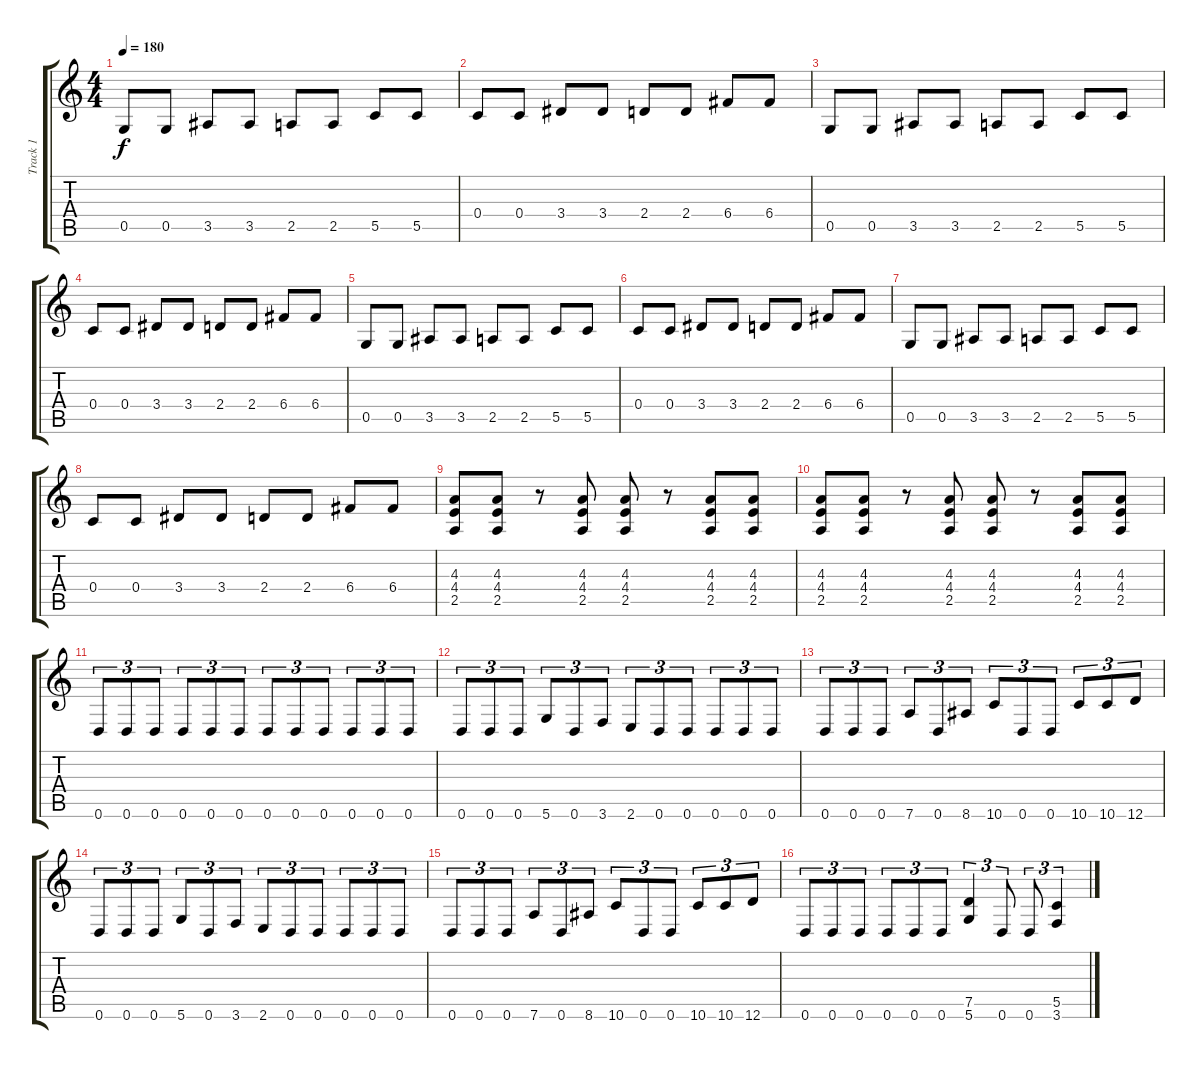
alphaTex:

\track ("Track 1" "Track 1") {instrument distortionguitar}
\staff {score tabs}
\tuning (D4 A3 F3 C3 G2 D2) {hide}
\ts (4 4)
\tempo 180
\clef g2
\ks c
0.5.8{dy f} 0.5.8 3.5.8 3.5.8 2.5.8 2.5.8 5.5.8 5.5.8 |
0.4.8 0.4.8 3.4.8 3.4.8 2.4.8 2.4.8 6.4.8 6.4.8 |
0.5.8 0.5.8 3.5.8 3.5.8 2.5.8 2.5.8 5.5.8 5.5.8 |
0.4.8 0.4.8 3.4.8 3.4.8 2.4.8 2.4.8 6.4.8 6.4.8 |
0.5.8 0.5.8 3.5.8 3.5.8 2.5.8 2.5.8 5.5.8 5.5.8 |
0.4.8 0.4.8 3.4.8 3.4.8 2.4.8 2.4.8 6.4.8 6.4.8 |
0.5.8 0.5.8 3.5.8 3.5.8 2.5.8 2.5.8 5.5.8 5.5.8 |
0.4.8 0.4.8 3.4.8 3.4.8 2.4.8 2.4.8 6.4.8 6.4.8 |
(4.3 4.4 2.5).8 (4.3 4.4 2.5).8 r.8 (4.3 4.4 2.5).8 (4.3 4.4 2.5).8 r.8 (4.3 4.4 2.5).8 (4.3 4.4 2.5).8 |
(4.3 4.4 2.5).8 (4.3 4.4 2.5).8 r.8 (4.3 4.4 2.5).8 (4.3 4.4 2.5).8 r.8 (4.3 4.4 2.5).8 (4.3 4.4 2.5).8 |
0.6.8{tu (3 2)} 0.6.8{tu (3 2)} 0.6.8{tu (3 2)} 0.6.8{tu (3 2)} 0.6.8{tu (3 2)} 0.6.8{tu (3 2)} 0.6.8{tu (3 2)} 0.6.8{tu (3 2)} 0.6.8{tu (3 2)} 0.6.8{tu (3 2)} 0.6.8{tu (3 2)} 0.6.8{tu (3 2)} |
0.6.8{tu (3 2)} 0.6.8{tu (3 2)} 0.6.8{tu (3 2)} 5.6.8{tu (3 2)} 0.6.8{tu (3 2)} 3.6.8{tu (3 2)} 2.6.8{tu (3 2)} 0.6.8{tu (3 2)} 0.6.8{tu (3 2)} 0.6.8{tu (3 2)} 0.6.8{tu (3 2)} 0.6.8{tu (3 2)} |
0.6.8{tu (3 2)} 0.6.8{tu (3 2)} 0.6.8{tu (3 2)} 7.6.8{tu (3 2)} 0.6.8{tu (3 2)} 8.6.8{tu (3 2)} 10.6.8{tu (3 2)} 0.6.8{tu (3 2)} 0.6.8{tu (3 2)} 10.6.8{tu (3 2)} 10.6.8{tu (3 2)} 12.6.8{tu (3 2)} |
0.6.8{tu (3 2)} 0.6.8{tu (3 2)} 0.6.8{tu (3 2)} 5.6.8{tu (3 2)} 0.6.8{tu (3 2)} 3.6.8{tu (3 2)} 2.6.8{tu (3 2)} 0.6.8{tu (3 2)} 0.6.8{tu (3 2)} 0.6.8{tu (3 2)} 0.6.8{tu (3 2)} 0.6.8{tu (3 2)} |
0.6.8{tu (3 2)} 0.6.8{tu (3 2)} 0.6.8{tu (3 2)} 7.6.8{tu (3 2)} 0.6.8{tu (3 2)} 8.6.8{tu (3 2)} 10.6.8{tu (3 2)} 0.6.8{tu (3 2)} 0.6.8{tu (3 2)} 10.6.8{tu (3 2)} 10.6.8{tu (3 2)} 12.6.8{tu (3 2)} |
0.6.8{tu (3 2)} 0.6.8{tu (3 2)} 0.6.8{tu (3 2)} 0.6.8{tu (3 2)} 0.6.8{tu (3 2)} 0.6.8{tu (3 2)} (7.5 5.6).4{tu (3 2)} 0.6.8{tu (3 2)} 0.6.8{tu (3 2)} (5.5 3.6).4{tu (3 2)}
